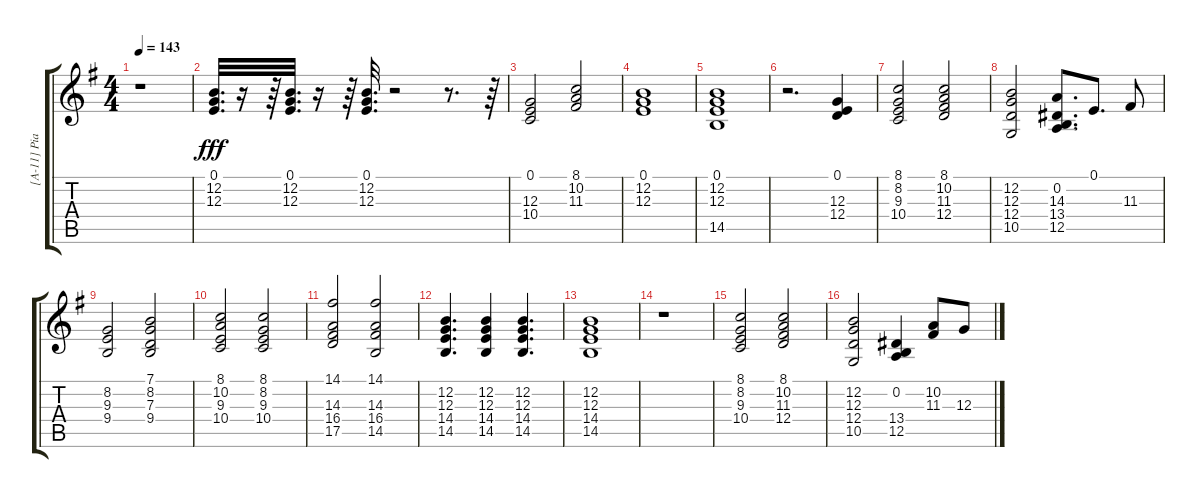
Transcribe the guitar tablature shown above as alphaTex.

\track ("[A-11] Piano" "[A-11] Pia") {instrument electricgrandpiano}
\staff {score tabs}
\tuning (E4 B3 G3 D3 A2 E2) {hide}
\ts (4 4)
\tempo 143
\clef g2
\ks g
r.1{dy ff} |
(0.1 12.2 12.3).32{d dy fff volume 14} r.16 r.64 (0.1 12.2 12.3).32{d} r.16 r.64 (0.1 12.2 12.3).32{d} r.2 r.8{d} r.64 |
(0.1 12.3 10.4).2{volume 12} (8.1 10.2 11.3).2 |
(0.1 12.2 12.3).1 |
(0.1 12.2 12.3 14.5).1{volume 12} |
r.2{d} (0.1 12.3 12.4).4 |
(8.1 8.2 9.3 10.4).2 (8.1 10.2 11.3 12.4).2 |
(12.2 12.3 12.4 10.5).2 (0.2 14.3 13.4 12.5).8{d} 0.1.8{d} 11.3.8 |
(8.2 9.3 9.4).2 (7.1 8.2 7.3 9.4).2 |
(8.1 10.2 9.3 10.4).2 (8.1 8.2 9.3 10.4).2 |
(14.1 14.3 16.4 17.5).2 (14.1 14.3 16.4 14.5).2 |
(12.2 12.3 14.4 14.5).4{d} (12.2 12.3 14.4 14.5).4 (12.2 12.3 14.4 14.5).4{d} |
(12.2 12.3 14.4 14.5).1 |
r.1 |
(8.1 8.2 9.3 10.4).2 (8.1 10.2 11.3 12.4).2 |
(12.2 12.3 12.4 10.5).2 (0.2 13.4 12.5).4 (10.2 11.3).8 12.3.8
